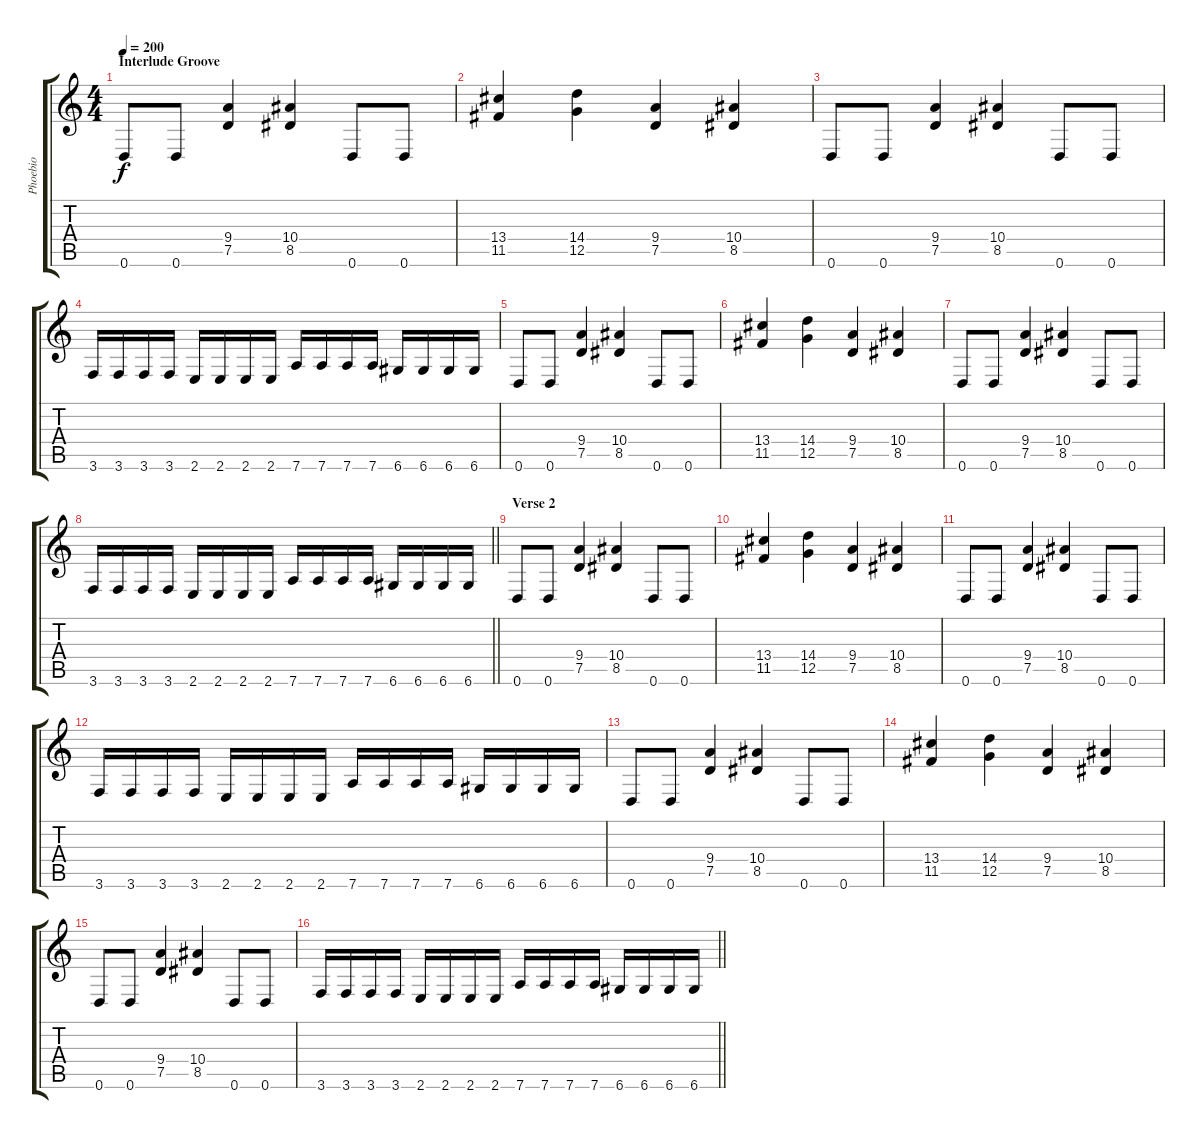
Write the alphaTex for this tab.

\track ("Phoebio" "Phoebio") {instrument distortionguitar}
\staff {score tabs}
\tuning (D4 A3 F3 C3 G2 D2) {hide}
\ts (4 4)
\section ("" "Interlude Groove")
\tempo 200
\clef g2
\ks c
0.6.8{dy f} 0.6.8 (9.4 7.5).4 (10.4 8.5).4 0.6.8 0.6.8 |
(13.4 11.5).4 (14.4 12.5).4 (9.4 7.5).4 (10.4 8.5).4 |
0.6.8 0.6.8 (9.4 7.5).4 (10.4 8.5).4 0.6.8 0.6.8 |
3.6.16 3.6.16 3.6.16 3.6.16 2.6.16 2.6.16 2.6.16 2.6.16 7.6.16 7.6.16 7.6.16 7.6.16 6.6.16 6.6.16 6.6.16 6.6.16 |
0.6.8 0.6.8 (9.4 7.5).4 (10.4 8.5).4 0.6.8 0.6.8 |
(13.4 11.5).4 (14.4 12.5).4 (9.4 7.5).4 (10.4 8.5).4 |
0.6.8 0.6.8 (9.4 7.5).4 (10.4 8.5).4 0.6.8 0.6.8 |
\barLineRight lightlight
3.6.16 3.6.16 3.6.16 3.6.16 2.6.16 2.6.16 2.6.16 2.6.16 7.6.16 7.6.16 7.6.16 7.6.16 6.6.16 6.6.16 6.6.16 6.6.16 |
\section ("" "Verse 2")
0.6.8 0.6.8 (9.4 7.5).4 (10.4 8.5).4 0.6.8 0.6.8 |
(13.4 11.5).4 (14.4 12.5).4 (9.4 7.5).4 (10.4 8.5).4 |
0.6.8 0.6.8 (9.4 7.5).4 (10.4 8.5).4 0.6.8 0.6.8 |
3.6.16 3.6.16 3.6.16 3.6.16 2.6.16 2.6.16 2.6.16 2.6.16 7.6.16 7.6.16 7.6.16 7.6.16 6.6.16 6.6.16 6.6.16 6.6.16 |
0.6.8 0.6.8 (9.4 7.5).4 (10.4 8.5).4 0.6.8 0.6.8 |
(13.4 11.5).4 (14.4 12.5).4 (9.4 7.5).4 (10.4 8.5).4 |
0.6.8 0.6.8 (9.4 7.5).4 (10.4 8.5).4 0.6.8 0.6.8 |
\barLineRight lightlight
3.6.16 3.6.16 3.6.16 3.6.16 2.6.16 2.6.16 2.6.16 2.6.16 7.6.16 7.6.16 7.6.16 7.6.16 6.6.16 6.6.16 6.6.16 6.6.16
